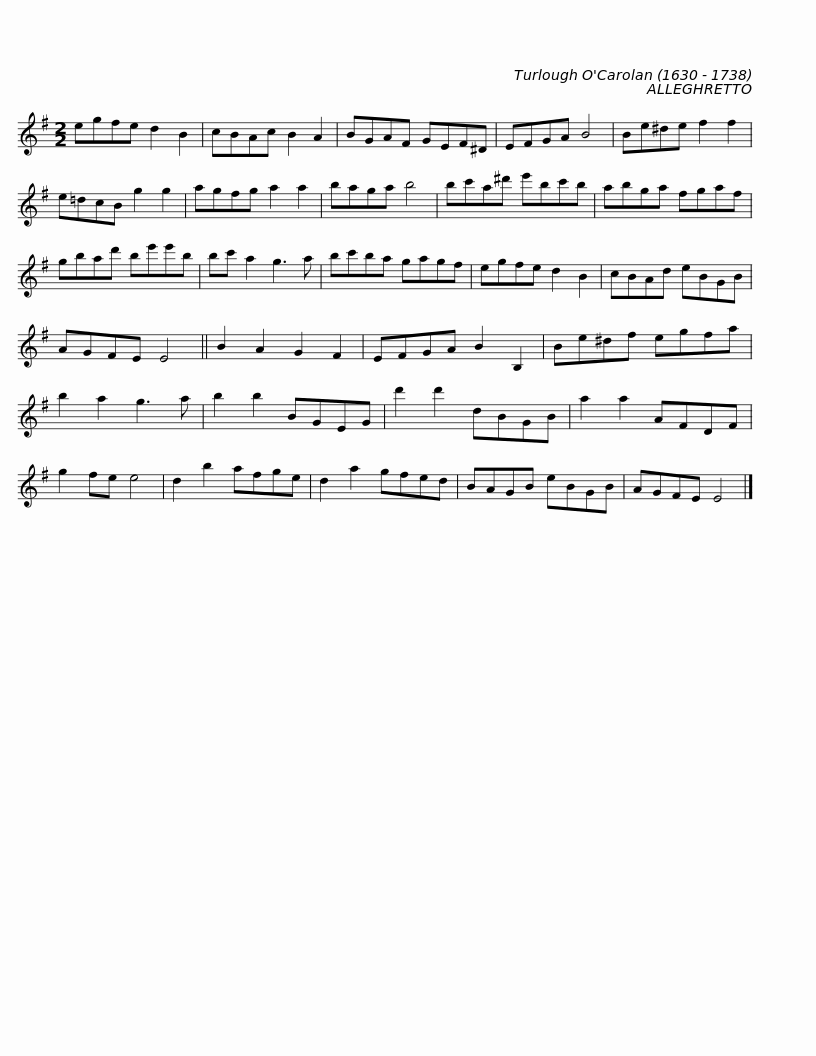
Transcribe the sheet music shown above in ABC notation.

X:1
L:1/8
M:2/2
I:linebreak $
K:G
V:1 treble
V:1
 egfe d2 B2 | cBAc B2 A2 | BGAF GEF^D | EFGA B4 | Be^de f2 f2 | %5
 e=dcB g2 g2 |$ agfg a2 a2 | baga b4 | bc'a^d' e'bc'b | abga fgaf | %10
 gbad' be'e'b |$ bc' a2 g3 a | bc'ba gagf | egfe d2 B2 | cBAd eBGB | %15
 AGFE E4 || B2 A2 G2 F2 |$ EFGA B2 B,2 | Be^df egfa | b2 a2 g3 a | %20
 b2 b2 BGEG | d'2 d'2 dBGB | a2 a2 AFDF | g2 fe e4 |$ d2 b2 afge | %25
 d2 a2 gfed | BAGB eBGB | AGFE E4 |] %28
